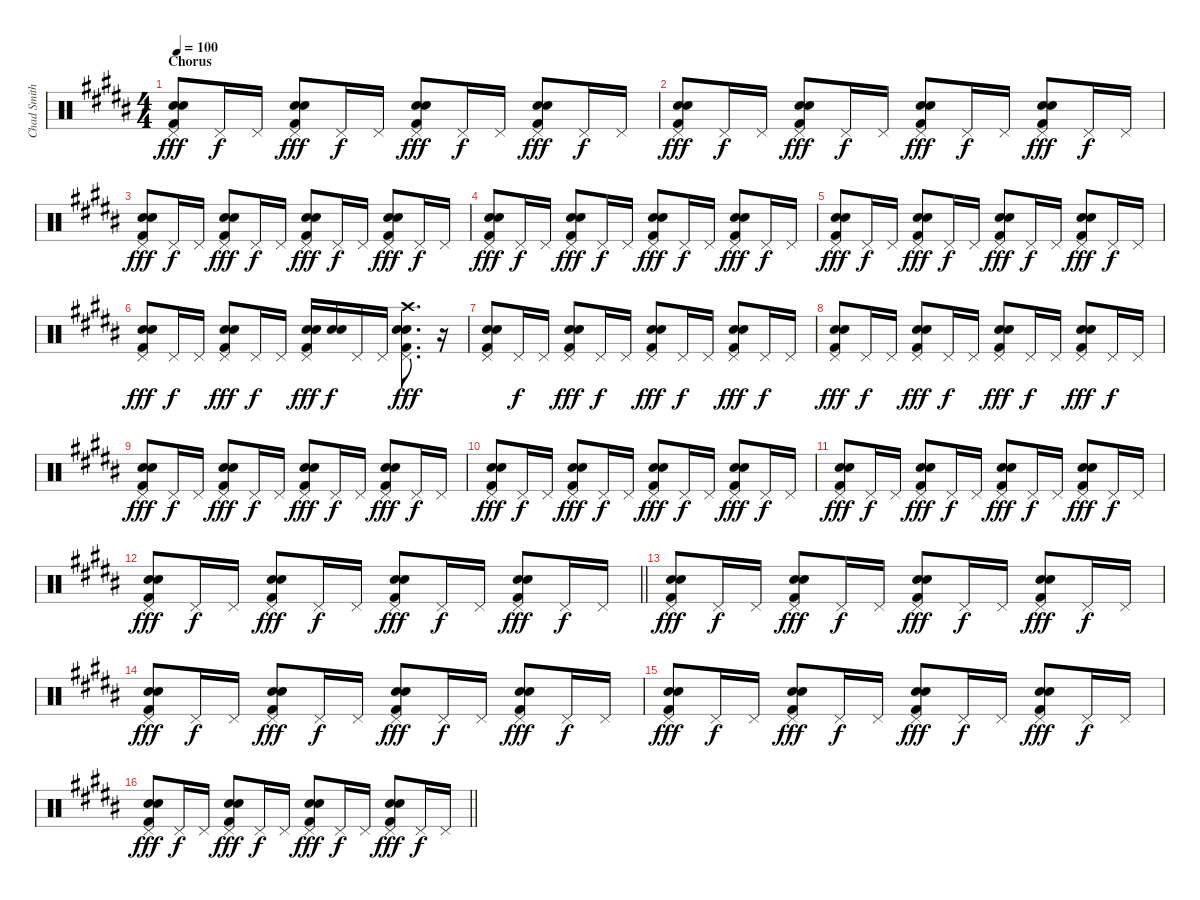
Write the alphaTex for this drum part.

\track ("Chad Smith (Drums)" "Chad Smith") {instrument percussion}
\staff {score}
\articulation defaults
\ts (4 4)
\section ("" "Chorus")
\tempo 100
\clef neutral
\ks b
("Pedal Hi-Hat (hit)" "Snare (hit) 2" "Electric Snare (hit)" "Kick (hit) 2").8{dy fff} "Pedal Hi-Hat (hit)".16{dy f} "Pedal Hi-Hat (hit)".16 ("Pedal Hi-Hat (hit)" "Snare (hit) 2" "Electric Snare (hit)" "Kick (hit) 2").8{dy fff} "Pedal Hi-Hat (hit)".16{dy f} "Pedal Hi-Hat (hit)".16 ("Pedal Hi-Hat (hit)" "Snare (hit) 2" "Electric Snare (hit)" "Kick (hit) 2").8{dy fff} "Pedal Hi-Hat (hit)".16{dy f} "Pedal Hi-Hat (hit)".16 ("Pedal Hi-Hat (hit)" "Snare (hit) 2" "Electric Snare (hit)" "Kick (hit) 2").8{dy fff} "Pedal Hi-Hat (hit)".16{dy f} "Pedal Hi-Hat (hit)".16 |
("Pedal Hi-Hat (hit)" "Snare (hit) 2" "Electric Snare (hit)" "Kick (hit) 2").8{dy fff} "Pedal Hi-Hat (hit)".16{dy f} "Pedal Hi-Hat (hit)".16 ("Pedal Hi-Hat (hit)" "Snare (hit) 2" "Electric Snare (hit)" "Kick (hit) 2").8{dy fff} "Pedal Hi-Hat (hit)".16{dy f} "Pedal Hi-Hat (hit)".16 ("Pedal Hi-Hat (hit)" "Snare (hit) 2" "Electric Snare (hit)" "Kick (hit) 2").8{dy fff} "Pedal Hi-Hat (hit)".16{dy f} "Pedal Hi-Hat (hit)".16 ("Pedal Hi-Hat (hit)" "Snare (hit) 2" "Electric Snare (hit)" "Kick (hit) 2").8{dy fff} "Pedal Hi-Hat (hit)".16{dy f} "Pedal Hi-Hat (hit)".16 |
("Pedal Hi-Hat (hit)" "Snare (hit) 2" "Electric Snare (hit)" "Kick (hit) 2").8{dy fff} "Pedal Hi-Hat (hit)".16{dy f} "Pedal Hi-Hat (hit)".16 ("Pedal Hi-Hat (hit)" "Snare (hit) 2" "Electric Snare (hit)" "Kick (hit) 2").8{dy fff} "Pedal Hi-Hat (hit)".16{dy f} "Pedal Hi-Hat (hit)".16 ("Pedal Hi-Hat (hit)" "Snare (hit) 2" "Electric Snare (hit)" "Kick (hit) 2").8{dy fff} "Pedal Hi-Hat (hit)".16{dy f} "Pedal Hi-Hat (hit)".16 ("Pedal Hi-Hat (hit)" "Snare (hit) 2" "Electric Snare (hit)" "Kick (hit) 2").8{dy fff} "Pedal Hi-Hat (hit)".16{dy f} "Pedal Hi-Hat (hit)".16 |
("Pedal Hi-Hat (hit)" "Snare (hit) 2" "Electric Snare (hit)" "Kick (hit) 2").8{dy fff} "Pedal Hi-Hat (hit)".16{dy f} "Pedal Hi-Hat (hit)".16 ("Pedal Hi-Hat (hit)" "Snare (hit) 2" "Electric Snare (hit)" "Kick (hit) 2").8{dy fff} "Pedal Hi-Hat (hit)".16{dy f} "Pedal Hi-Hat (hit)".16 ("Pedal Hi-Hat (hit)" "Snare (hit) 2" "Electric Snare (hit)" "Kick (hit) 2").8{dy fff} "Pedal Hi-Hat (hit)".16{dy f} "Pedal Hi-Hat (hit)".16 ("Pedal Hi-Hat (hit)" "Snare (hit) 2" "Electric Snare (hit)" "Kick (hit) 2").8{dy fff} "Pedal Hi-Hat (hit)".16{dy f} "Pedal Hi-Hat (hit)".16 |
("Pedal Hi-Hat (hit)" "Snare (hit) 2" "Electric Snare (hit)" "Kick (hit) 2").8{dy fff} "Pedal Hi-Hat (hit)".16{dy f} "Pedal Hi-Hat (hit)".16 ("Pedal Hi-Hat (hit)" "Snare (hit) 2" "Electric Snare (hit)" "Kick (hit) 2").8{dy fff} "Pedal Hi-Hat (hit)".16{dy f} "Pedal Hi-Hat (hit)".16 ("Pedal Hi-Hat (hit)" "Snare (hit) 2" "Electric Snare (hit)" "Kick (hit) 2").8{dy fff} "Pedal Hi-Hat (hit)".16{dy f} "Pedal Hi-Hat (hit)".16 ("Pedal Hi-Hat (hit)" "Snare (hit) 2" "Electric Snare (hit)" "Kick (hit) 2").8{dy fff} "Pedal Hi-Hat (hit)".16{dy f} "Pedal Hi-Hat (hit)".16 |
("Pedal Hi-Hat (hit)" "Snare (hit) 2" "Electric Snare (hit)" "Kick (hit) 2").8{dy fff} "Pedal Hi-Hat (hit)".16{dy f} "Pedal Hi-Hat (hit)".16 ("Pedal Hi-Hat (hit)" "Snare (hit) 2" "Electric Snare (hit)" "Kick (hit) 2").8{dy fff} "Pedal Hi-Hat (hit)".16{dy f} "Pedal Hi-Hat (hit)".16 ("Pedal Hi-Hat (hit)" "Snare (hit) 2" "Electric Snare (hit)" "Kick (hit) 2").16{dy fff} ("Snare (hit) 2" "Electric Snare (hit)").16{dy f} "Pedal Hi-Hat (hit)".16 "Pedal Hi-Hat (hit)".16 ("Pedal Hi-Hat (hit)" "Snare (hit) 2" "Electric Snare (hit)" "Crash high (hit)" "Kick (hit) 2").8{d dy fff} r.16 |
("Pedal Hi-Hat (hit)" "Snare (hit) 2" "Electric Snare (hit)" "Kick (hit) 2").8 "Pedal Hi-Hat (hit)".16{dy f} "Pedal Hi-Hat (hit)".16 ("Pedal Hi-Hat (hit)" "Snare (hit) 2" "Electric Snare (hit)" "Kick (hit) 2").8{dy fff} "Pedal Hi-Hat (hit)".16{dy f} "Pedal Hi-Hat (hit)".16 ("Pedal Hi-Hat (hit)" "Snare (hit) 2" "Electric Snare (hit)" "Kick (hit) 2").8{dy fff} "Pedal Hi-Hat (hit)".16{dy f} "Pedal Hi-Hat (hit)".16 ("Pedal Hi-Hat (hit)" "Snare (hit) 2" "Electric Snare (hit)" "Kick (hit) 2").8{dy fff} "Pedal Hi-Hat (hit)".16{dy f} "Pedal Hi-Hat (hit)".16 |
("Pedal Hi-Hat (hit)" "Snare (hit) 2" "Electric Snare (hit)" "Kick (hit) 2").8{dy fff} "Pedal Hi-Hat (hit)".16{dy f} "Pedal Hi-Hat (hit)".16 ("Pedal Hi-Hat (hit)" "Snare (hit) 2" "Electric Snare (hit)" "Kick (hit) 2").8{dy fff} "Pedal Hi-Hat (hit)".16{dy f} "Pedal Hi-Hat (hit)".16 ("Pedal Hi-Hat (hit)" "Snare (hit) 2" "Electric Snare (hit)" "Kick (hit) 2").8{dy fff} "Pedal Hi-Hat (hit)".16{dy f} "Pedal Hi-Hat (hit)".16 ("Pedal Hi-Hat (hit)" "Snare (hit) 2" "Electric Snare (hit)" "Kick (hit) 2").8{dy fff} "Pedal Hi-Hat (hit)".16{dy f} "Pedal Hi-Hat (hit)".16 |
("Pedal Hi-Hat (hit)" "Snare (hit) 2" "Electric Snare (hit)" "Kick (hit) 2").8{dy fff} "Pedal Hi-Hat (hit)".16{dy f} "Pedal Hi-Hat (hit)".16 ("Pedal Hi-Hat (hit)" "Snare (hit) 2" "Electric Snare (hit)" "Kick (hit) 2").8{dy fff} "Pedal Hi-Hat (hit)".16{dy f} "Pedal Hi-Hat (hit)".16 ("Pedal Hi-Hat (hit)" "Snare (hit) 2" "Electric Snare (hit)" "Kick (hit) 2").8{dy fff} "Pedal Hi-Hat (hit)".16{dy f} "Pedal Hi-Hat (hit)".16 ("Pedal Hi-Hat (hit)" "Snare (hit) 2" "Electric Snare (hit)" "Kick (hit) 2").8{dy fff} "Pedal Hi-Hat (hit)".16{dy f} "Pedal Hi-Hat (hit)".16 |
("Pedal Hi-Hat (hit)" "Snare (hit) 2" "Electric Snare (hit)" "Kick (hit) 2").8{dy fff} "Pedal Hi-Hat (hit)".16{dy f} "Pedal Hi-Hat (hit)".16 ("Pedal Hi-Hat (hit)" "Snare (hit) 2" "Electric Snare (hit)" "Kick (hit) 2").8{dy fff} "Pedal Hi-Hat (hit)".16{dy f} "Pedal Hi-Hat (hit)".16 ("Pedal Hi-Hat (hit)" "Snare (hit) 2" "Electric Snare (hit)" "Kick (hit) 2").8{dy fff} "Pedal Hi-Hat (hit)".16{dy f} "Pedal Hi-Hat (hit)".16 ("Pedal Hi-Hat (hit)" "Snare (hit) 2" "Electric Snare (hit)" "Kick (hit) 2").8{dy fff} "Pedal Hi-Hat (hit)".16{dy f} "Pedal Hi-Hat (hit)".16 |
("Pedal Hi-Hat (hit)" "Snare (hit) 2" "Electric Snare (hit)" "Kick (hit) 2").8{dy fff} "Pedal Hi-Hat (hit)".16{dy f} "Pedal Hi-Hat (hit)".16 ("Pedal Hi-Hat (hit)" "Snare (hit) 2" "Electric Snare (hit)" "Kick (hit) 2").8{dy fff} "Pedal Hi-Hat (hit)".16{dy f} "Pedal Hi-Hat (hit)".16 ("Pedal Hi-Hat (hit)" "Snare (hit) 2" "Electric Snare (hit)" "Kick (hit) 2").8{dy fff} "Pedal Hi-Hat (hit)".16{dy f} "Pedal Hi-Hat (hit)".16 ("Pedal Hi-Hat (hit)" "Snare (hit) 2" "Electric Snare (hit)" "Kick (hit) 2").8{dy fff} "Pedal Hi-Hat (hit)".16{dy f} "Pedal Hi-Hat (hit)".16 |
\barLineRight lightlight
("Pedal Hi-Hat (hit)" "Snare (hit) 2" "Electric Snare (hit)" "Kick (hit) 2").8{dy fff} "Pedal Hi-Hat (hit)".16{dy f} "Pedal Hi-Hat (hit)".16 ("Pedal Hi-Hat (hit)" "Snare (hit) 2" "Electric Snare (hit)" "Kick (hit) 2").8{dy fff} "Pedal Hi-Hat (hit)".16{dy f} "Pedal Hi-Hat (hit)".16 ("Pedal Hi-Hat (hit)" "Snare (hit) 2" "Electric Snare (hit)" "Kick (hit) 2").8{dy fff} "Pedal Hi-Hat (hit)".16{dy f} "Pedal Hi-Hat (hit)".16 ("Pedal Hi-Hat (hit)" "Snare (hit) 2" "Electric Snare (hit)" "Kick (hit) 2").8{dy fff} "Pedal Hi-Hat (hit)".16{dy f} "Pedal Hi-Hat (hit)".16 |
("Pedal Hi-Hat (hit)" "Snare (hit) 2" "Electric Snare (hit)" "Kick (hit) 2").8{dy fff} "Pedal Hi-Hat (hit)".16{dy f} "Pedal Hi-Hat (hit)".16 ("Pedal Hi-Hat (hit)" "Snare (hit) 2" "Electric Snare (hit)" "Kick (hit) 2").8{dy fff} "Pedal Hi-Hat (hit)".16{dy f} "Pedal Hi-Hat (hit)".16 ("Pedal Hi-Hat (hit)" "Snare (hit) 2" "Electric Snare (hit)" "Kick (hit) 2").8{dy fff} "Pedal Hi-Hat (hit)".16{dy f} "Pedal Hi-Hat (hit)".16 ("Pedal Hi-Hat (hit)" "Snare (hit) 2" "Electric Snare (hit)" "Kick (hit) 2").8{dy fff} "Pedal Hi-Hat (hit)".16{dy f} "Pedal Hi-Hat (hit)".16 |
("Pedal Hi-Hat (hit)" "Snare (hit) 2" "Electric Snare (hit)" "Kick (hit) 2").8{dy fff} "Pedal Hi-Hat (hit)".16{dy f} "Pedal Hi-Hat (hit)".16 ("Pedal Hi-Hat (hit)" "Snare (hit) 2" "Electric Snare (hit)" "Kick (hit) 2").8{dy fff} "Pedal Hi-Hat (hit)".16{dy f} "Pedal Hi-Hat (hit)".16 ("Pedal Hi-Hat (hit)" "Snare (hit) 2" "Electric Snare (hit)" "Kick (hit) 2").8{dy fff} "Pedal Hi-Hat (hit)".16{dy f} "Pedal Hi-Hat (hit)".16 ("Pedal Hi-Hat (hit)" "Snare (hit) 2" "Electric Snare (hit)" "Kick (hit) 2").8{dy fff} "Pedal Hi-Hat (hit)".16{dy f} "Pedal Hi-Hat (hit)".16 |
("Pedal Hi-Hat (hit)" "Snare (hit) 2" "Electric Snare (hit)" "Kick (hit) 2").8{dy fff} "Pedal Hi-Hat (hit)".16{dy f} "Pedal Hi-Hat (hit)".16 ("Pedal Hi-Hat (hit)" "Snare (hit) 2" "Electric Snare (hit)" "Kick (hit) 2").8{dy fff} "Pedal Hi-Hat (hit)".16{dy f} "Pedal Hi-Hat (hit)".16 ("Pedal Hi-Hat (hit)" "Snare (hit) 2" "Electric Snare (hit)" "Kick (hit) 2").8{dy fff} "Pedal Hi-Hat (hit)".16{dy f} "Pedal Hi-Hat (hit)".16 ("Pedal Hi-Hat (hit)" "Snare (hit) 2" "Electric Snare (hit)" "Kick (hit) 2").8{dy fff} "Pedal Hi-Hat (hit)".16{dy f} "Pedal Hi-Hat (hit)".16 |
\barLineRight lightlight
("Pedal Hi-Hat (hit)" "Snare (hit) 2" "Electric Snare (hit)" "Kick (hit) 2").8{dy fff} "Pedal Hi-Hat (hit)".16{dy f} "Pedal Hi-Hat (hit)".16 ("Pedal Hi-Hat (hit)" "Snare (hit) 2" "Electric Snare (hit)" "Kick (hit) 2").8{dy fff} "Pedal Hi-Hat (hit)".16{dy f} "Pedal Hi-Hat (hit)".16 ("Pedal Hi-Hat (hit)" "Snare (hit) 2" "Electric Snare (hit)" "Kick (hit) 2").8{dy fff} "Pedal Hi-Hat (hit)".16{dy f} "Pedal Hi-Hat (hit)".16 ("Pedal Hi-Hat (hit)" "Snare (hit) 2" "Electric Snare (hit)" "Kick (hit) 2").8{dy fff} "Pedal Hi-Hat (hit)".16{dy f} "Pedal Hi-Hat (hit)".16
